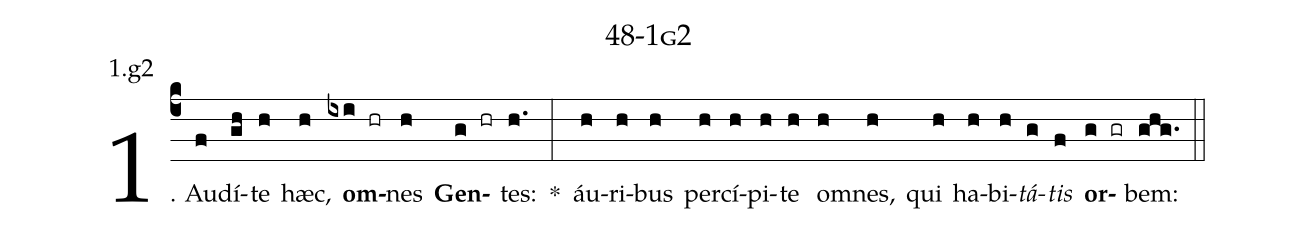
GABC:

name: 48-1g2;
annotation: 1.g2;
%%
(c4)1. Au(f)dí(gh)te(h) hæc,(h) <b>om</b>(ixi hr)nes(h) <b>Gen</b>(g hr)tes:(h.) *(:) áu(h)ri(h)bus(h) per(h)cí(h)pi(h)te(h) om(h)nes,(h) qui(h) ha(h)bi(h)<i>tá</i>(g)<i>tis</i>(f) <b>or</b>(g gr)bem:(ghg.) (::)
